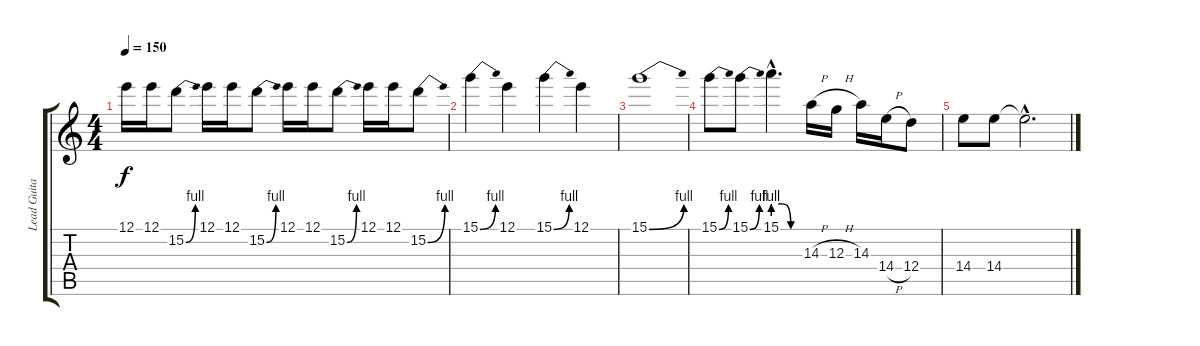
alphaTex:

\track ("Lead Guitar" "Lead Guita") {instrument overdrivenguitar}
\staff {score tabs}
\tuning (E4 B3 G3 D3 A2 E2) {hide}
\ts (4 4)
\tempo 150
\clef g2
\ks c
12.1.16{dy f} 12.1.16 15.2{be (bend 0 0 60 4)}.8 12.1.16 12.1.16 15.2{be (bend 0 0 60 4)}.8 12.1.16 12.1.16 15.2{be (bend 0 0 60 4)}.8 12.1.16 12.1.16 15.2{be (bend 0 0 60 4)}.8 |
15.1{be (bend 0 0 60 4)}.4 12.1.4 15.1{be (bend 0 0 60 4)}.4 12.1.4 |
15.1{be (bend 0 0 60 4)}.1 |
15.1{be (bend 0 0 60 4)}.8 15.1{be (bend 0 0 60 4)}.8 15.1{be (custom 0 4 20 4 40 0 60 0) hac}.4{d} 14.3{h}.16 12.3{h}.16 14.3.16 14.4{h}.16 12.4.8 |
14.4.8 14.4.8 14.4{hac t}.2{d}
